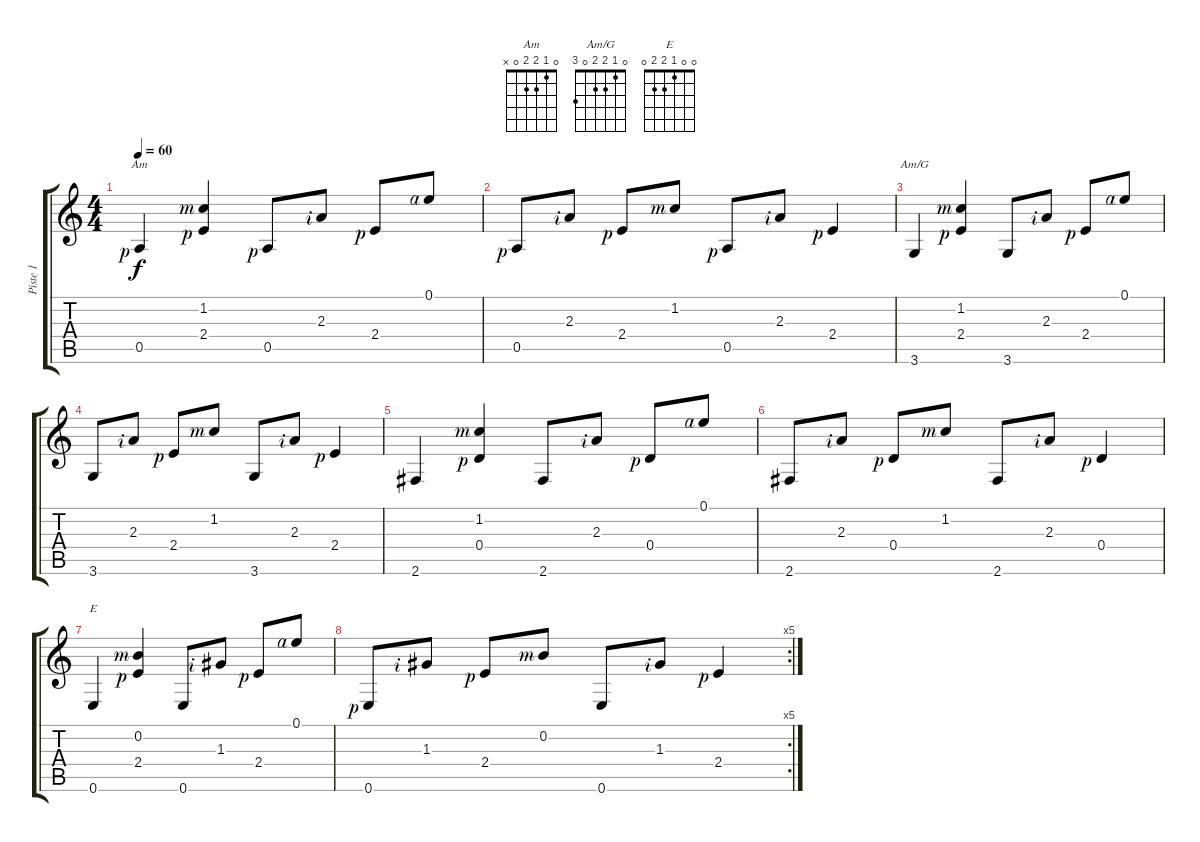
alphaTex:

\track ("Piste 1" "Piste 1") {instrument acousticguitarnylon}
\staff {score tabs}
\tuning (E4 B3 G3 D3 A2 E2) {hide}
\chord ("Am" 0 1 2 2 0 x)
\chord ("Am/G" 0 1 2 2 0 3)
\chord ("E" 0 0 1 2 2 0)
\ts (4 4)
\tempo 60
\clef g2
\ks c
0.5{rf 1}.4{ch "Am" dy f instrument acousticguitarnylon} (1.2{rf 3} 2.4{rf 1}).4 0.5{rf 1}.8 2.3{rf 2}.8 2.4{rf 1}.8 0.1{rf 4}.8 |
0.5{rf 1}.8 2.3{rf 2}.8 2.4{rf 1}.8 1.2{rf 3}.8 0.5{rf 1}.8 2.3{rf 2}.8 2.4{rf 1}.4 |
3.6.4{ch "Am/G"} (1.2{rf 3} 2.4{rf 1}).4 3.6.8 2.3{rf 2}.8 2.4{rf 1}.8 0.1{rf 4}.8 |
3.6.8 2.3{rf 2}.8 2.4{rf 1}.8 1.2{rf 3}.8 3.6.8 2.3{rf 2}.8 2.4{rf 1}.4 |
2.6.4 (1.2{rf 3} 0.4{rf 1}).4 2.6.8 2.3{rf 2}.8 0.4{rf 1}.8 0.1{rf 4}.8 |
2.6.8 2.3{rf 2}.8 0.4{rf 1}.8 1.2{rf 3}.8 2.6.8 2.3{rf 2}.8 0.4{rf 1}.4 |
0.6.4{ch "E"} (0.2{rf 3} 2.4{rf 1}).4 0.6.8 1.3{rf 2}.8 2.4{rf 1}.8 0.1{rf 4}.8 |
\rc 5
0.6{rf 1}.8 1.3{rf 2}.8 2.4{rf 1}.8 0.2{rf 3}.8 0.6.8 1.3{rf 2}.8 2.4{rf 1}.4
